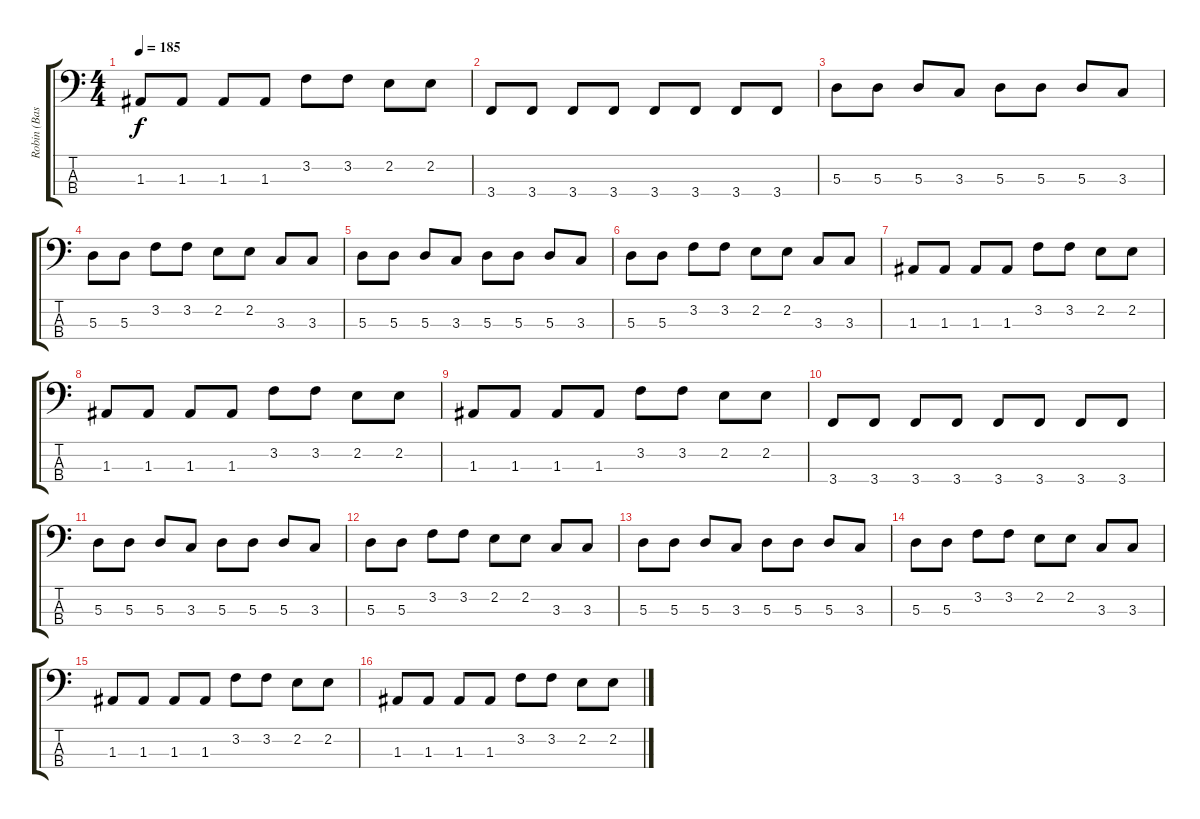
\track ("Robin (Bass)" "Robin (Bas") {instrument electricbassfinger}
\staff {score tabs}
\tuning (G2 D2 A1 D1) {hide}
\ts (4 4)
\tempo 185
\clef f4
\ks c
1.3.8{dy f} 1.3.8 1.3.8 1.3.8 3.2.8 3.2.8 2.2.8 2.2.8 |
3.4.8 3.4.8 3.4.8 3.4.8 3.4.8 3.4.8 3.4.8 3.4.8 |
5.3.8 5.3.8 5.3.8 3.3.8 5.3.8 5.3.8 5.3.8 3.3.8 |
5.3.8 5.3.8 3.2.8 3.2.8 2.2.8 2.2.8 3.3.8 3.3.8 |
5.3.8 5.3.8 5.3.8 3.3.8 5.3.8 5.3.8 5.3.8 3.3.8 |
5.3.8 5.3.8 3.2.8 3.2.8 2.2.8 2.2.8 3.3.8 3.3.8 |
1.3.8 1.3.8 1.3.8 1.3.8 3.2.8 3.2.8 2.2.8 2.2.8 |
1.3.8 1.3.8 1.3.8 1.3.8 3.2.8 3.2.8 2.2.8 2.2.8 |
1.3.8 1.3.8 1.3.8 1.3.8 3.2.8 3.2.8 2.2.8 2.2.8 |
3.4.8 3.4.8 3.4.8 3.4.8 3.4.8 3.4.8 3.4.8 3.4.8 |
5.3.8 5.3.8 5.3.8 3.3.8 5.3.8 5.3.8 5.3.8 3.3.8 |
5.3.8 5.3.8 3.2.8 3.2.8 2.2.8 2.2.8 3.3.8 3.3.8 |
5.3.8 5.3.8 5.3.8 3.3.8 5.3.8 5.3.8 5.3.8 3.3.8 |
5.3.8 5.3.8 3.2.8 3.2.8 2.2.8 2.2.8 3.3.8 3.3.8 |
1.3.8 1.3.8 1.3.8 1.3.8 3.2.8 3.2.8 2.2.8 2.2.8 |
1.3.8 1.3.8 1.3.8 1.3.8 3.2.8 3.2.8 2.2.8 2.2.8
